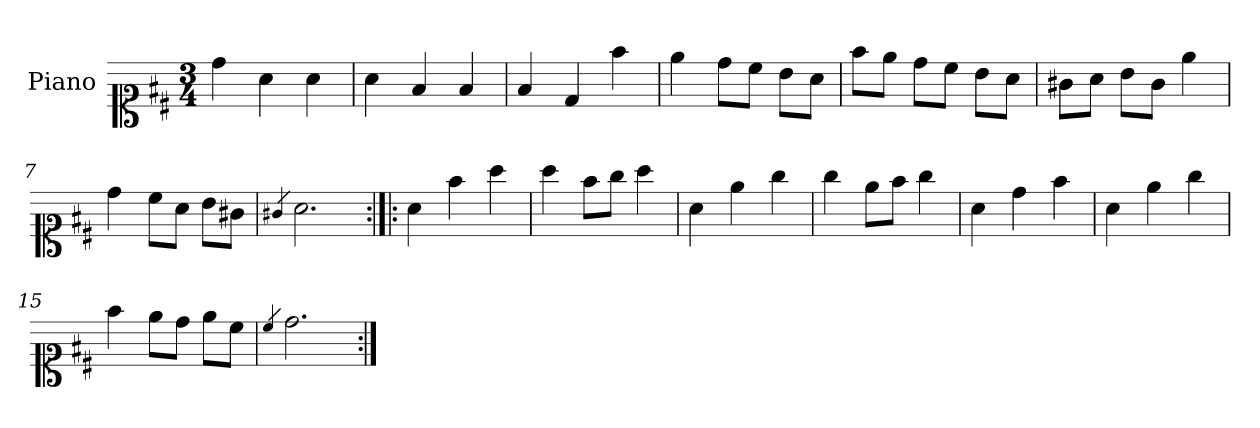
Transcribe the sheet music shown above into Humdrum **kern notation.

**kern
*part1
*staff1
*I"Piano
*I'Pno.
*clefC1
*k[f#c#]
*M3/4
=1
4dd\
4a\
4a\
=2
4a\
4f#/
4f#/
=3
4f#/
4d/
4ff#\
=4
4ee\
8dd\L
8cc#\J
8b\L
8a\J
=5
8ff#\L
8ee\J
8dd\L
8cc#\J
8b\L
8a\J
=6
8g#X\L
8a\J
8b\L
8g#\J
4ee\
=7
4dd\
8cc#\L
8a\J
8b\L
8g#X\J
=8
4qg#X/
2.a\
=9:|!|:
4a\
4ff#\
4aa\
=10
4aa\
8ff#\L
8gg\J
4aa\
=11
4a\
4ee\
4gg\
=12
4gg\
8ee\L
8ff#\J
4gg\
=13
4a\
4dd\
4ff#\
=14
4a\
4ee\
4gg\
=15
4ff#\
8ee\L
8dd\J
8ee\L
8cc#\J
=16
4qcc#/
2.dd\
=:|!
*-
